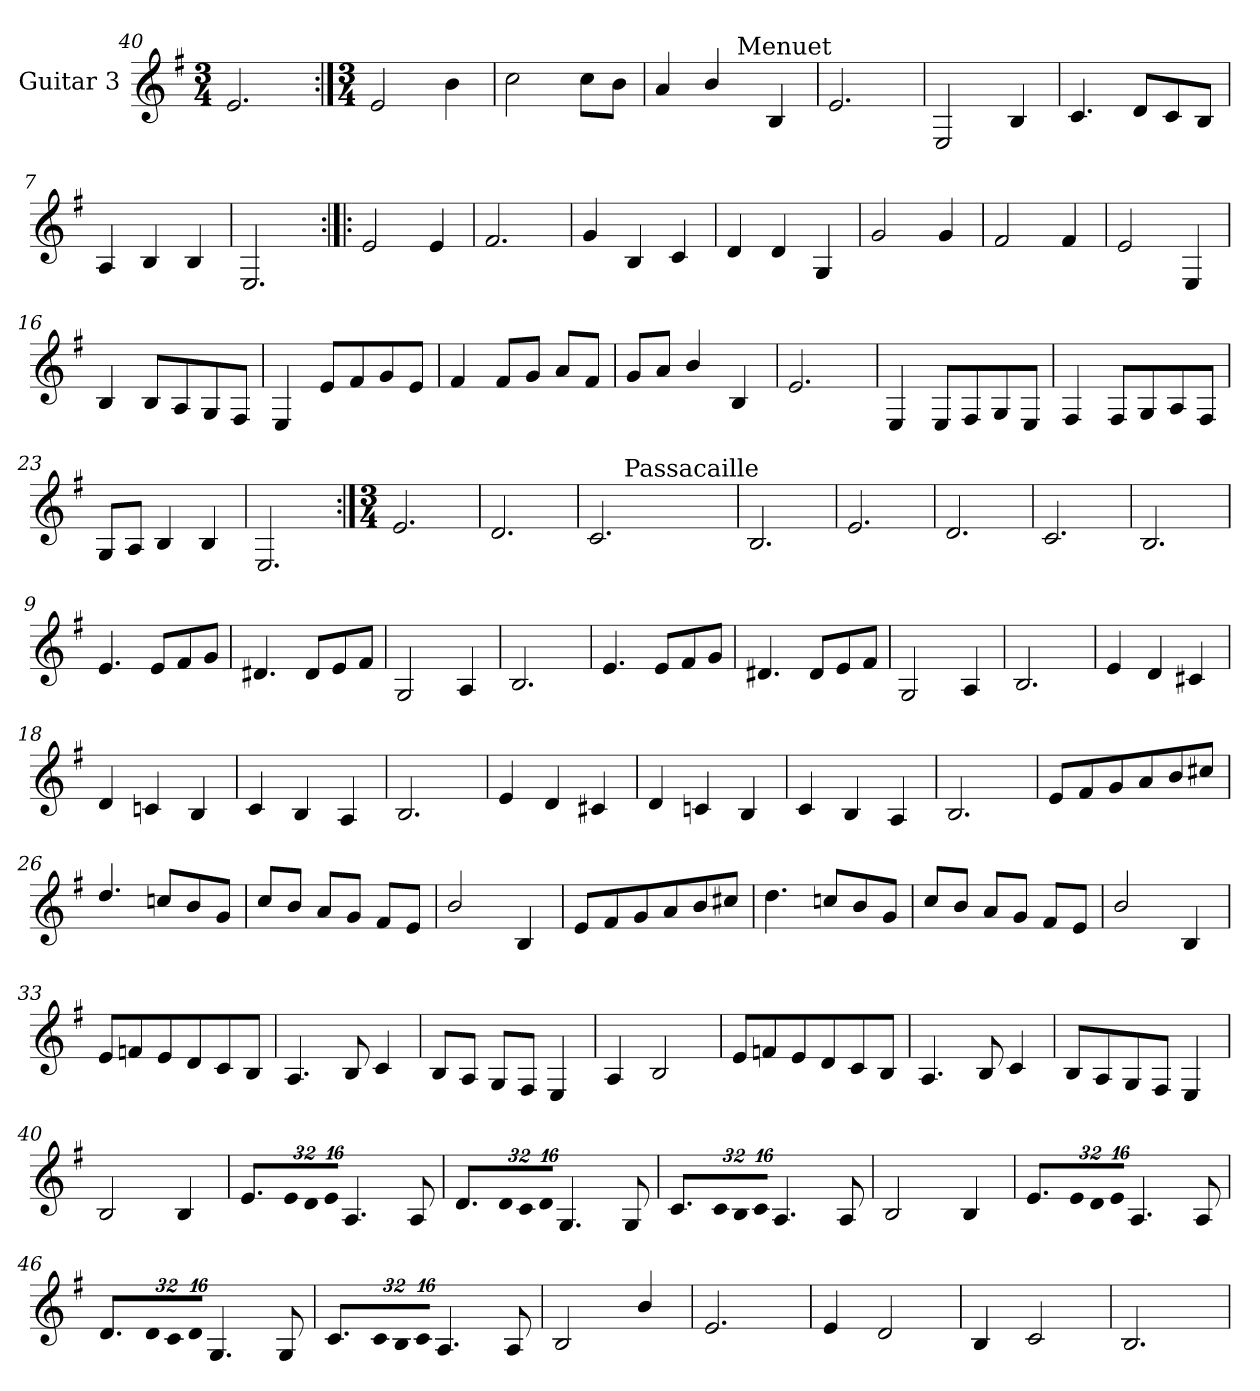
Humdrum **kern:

**kern
*part1
*staff1
*I"Guitar 3
*I'Gtr. 3
*clefG2
*ITrd7c12
*k[f#]
*e:
*M3/4
=40
2.Ei/
!!LO:LB:g=z
=1:|!
*M3/4
*MM120
2Ei/
4Bi\
=2
2ci\
8ci\L
8Bi\J
=3
*^
4Ai/	4.ryy
4Bi/	.
!	!LO:TX:a:t=Menuet
.	4.ryy
4BBi/	.
*v	*v
=4
2.Ei/
=5
2EEi/
4BBi/
=6
4.Ci/
8Di/L
8Ci/
8BBi/J
!!LO:LB:g=z
=7
4AAi/
4BBi/
4BBi/
=8
2.EEi/
=9:|!|:
2Ei/
4Ei/
=10
2.F#i/
=11
4Gi/
4BBi/
4Ci/
=12
4Di/
4Di/
4GGi/
!!LO:LB:g=z
=13
2Gi/
4Gi/
=14
2F#i/
4F#i/
=15
2Ei/
4EEi/
=16
4BBi/
8BBi/L
8AAi/
8GGi/
8FF#i/J
=17
4EEi/
8Ei/L
8F#i/
8Gi/
8Ei/J
=18
4F#i/
8F#i/L
8Gi/J
8Ai/L
8F#i/J
!!LO:LB:g=z
=19
8Gi/L
8Ai/J
4Bi/
4BBi/
=20
2.Ei/
=21
4EEi/
8EEi/L
8FF#i/
8GGi/
8EEi/J
=22
4FF#i/
8FF#i/L
8GGi/
8AAi/
8FF#i/J
=23
8GGi/L
8AAi/J
4BBi/
4BBi/
=24
2.EEi/
!!LO:PB:g=z
=1:|!
*M3/4
*MM96
2.Ei/
=2
2.Di/
=3
*^
2.Ci/	8ryy
.	256..ryy
!	!LO:TX:a:t=Passacaille
.	2ryy
.	16ryy
.	32ryy
.	64ryy
.	128ryy
.	1024ryy
*v	*v
=4
2.BBi/
=5
2.Ei/
=6
2.Di/
!!LO:LB:g=z
=7
2.Ci/
=8
2.BBi/
=9
4.Ei/
8Ei/L
8F#i/
8Gi/J
=10
4.D#Xi/
8D#i/L
8Ei/
8F#i/J
=11
2GGi/
4AAi/
=12
2.BBi/
!!LO:LB:g=z
=13
4.Ei/
8Ei/L
8F#i/
8Gi/J
=14
4.D#Xi/
8D#i/L
8Ei/
8F#i/J
=15
2GGi/
4AAi/
=16
2.BBi/
=17
4Ei/
4Di/
4C#Xi/
!!LO:LB:g=z
=18
4Di/
4Cni/
4BBi/
=19
4Ci/
4BBi/
4AAi/
=20
2.BBi/
=21
4Ei/
4Di/
4C#Xi/
=22
4Di/
4Cni/
4BBi/
!!LO:LB:g=z
=23
4Ci/
4BBi/
4AAi/
=24
2.BBi/
=25
8Ei/L
8F#i/
8Gi/
8Ai/
8Bi/
8c#Xi/J
=26
4.di/
8cni/L
8Bi/
8Gi/J
=27
8ci/L
8Bi/J
8Ai/L
8Gi/J
8F#i/L
8Ei/J
=28
2Bi/
4BBi/
!!LO:LB:g=z
=29
8Ei/L
8F#i/
8Gi/
8Ai/
8Bi/
8c#Xi/J
=30
4.di\
8cni/L
8Bi/
8Gi/J
=31
8ci/L
8Bi/J
8Ai/L
8Gi/J
8F#i/L
8Ei/J
=32
2Bi/
4BBi/
=33
8Ei/L
8Fni/
8Ei/
8Di/
8Ci/
8BBi/J
=34
4.AAi/
8BBi/
4Ci/
!!LO:LB:g=z
=35
8BBi/L
8AAi/J
8GGi/L
8FF#i/J
4EEi/
=36
4AAi/
2BBi/
=37
8Ei/L
8Fni/
8Ei/
8Di/
8Ci/
8BBi/J
=38
4.AAi/
8BBi/
4Ci/
=39
8BBi/L
8AAi/
8GGi/
8FF#i/J
4EEi/
=40
2BBi/
4BBi/
!!LO:LB:g=z
=41
8.Ei/L
*Xbrackettup
!LO:N:vis=32
1024%21Ei/LL
!LO:N:vis=32
1024%21Di/
!LO:N:vis=32
512%11Ei/JJJ
4.AAi/
8AAi/
=42
8.Di/L
!LO:N:vis=32
1024%21Di/LL
!LO:N:vis=32
1024%21Ci/
!LO:N:vis=32
512%11Di/JJJ
4.GGi/
8GGi/
=43
8.Ci/L
!LO:N:vis=32
1024%21Ci/LL
!LO:N:vis=32
1024%21BBi/
!LO:N:vis=32
512%11Ci/JJJ
4.AAi/
8AAi/
=44
2BBi/
4BBi/
=45
8.Ei/L
!LO:N:vis=32
1024%21Ei/LL
!LO:N:vis=32
1024%21Di/
!LO:N:vis=32
512%11Ei/JJJ
4.AAi/
8AAi/
=46
8.Di/L
!LO:N:vis=32
1024%21Di/LL
!LO:N:vis=32
1024%21Ci/
!LO:N:vis=32
512%11Di/JJJ
4.GGi/
8GGi/
!!LO:LB:g=z
=47
8.Ci/L
!LO:N:vis=32
1024%21Ci/LL
!LO:N:vis=32
1024%21BBi/
!LO:N:vis=32
512%11Ci/JJJ
4.AAi/
8AAi/
=48
2BBi/
4Bi/
=49
2.Ei/
=50
4Ei/
2Di/
=51
4BBi/
2Ci/
=52
2.BBi/
=
*-
